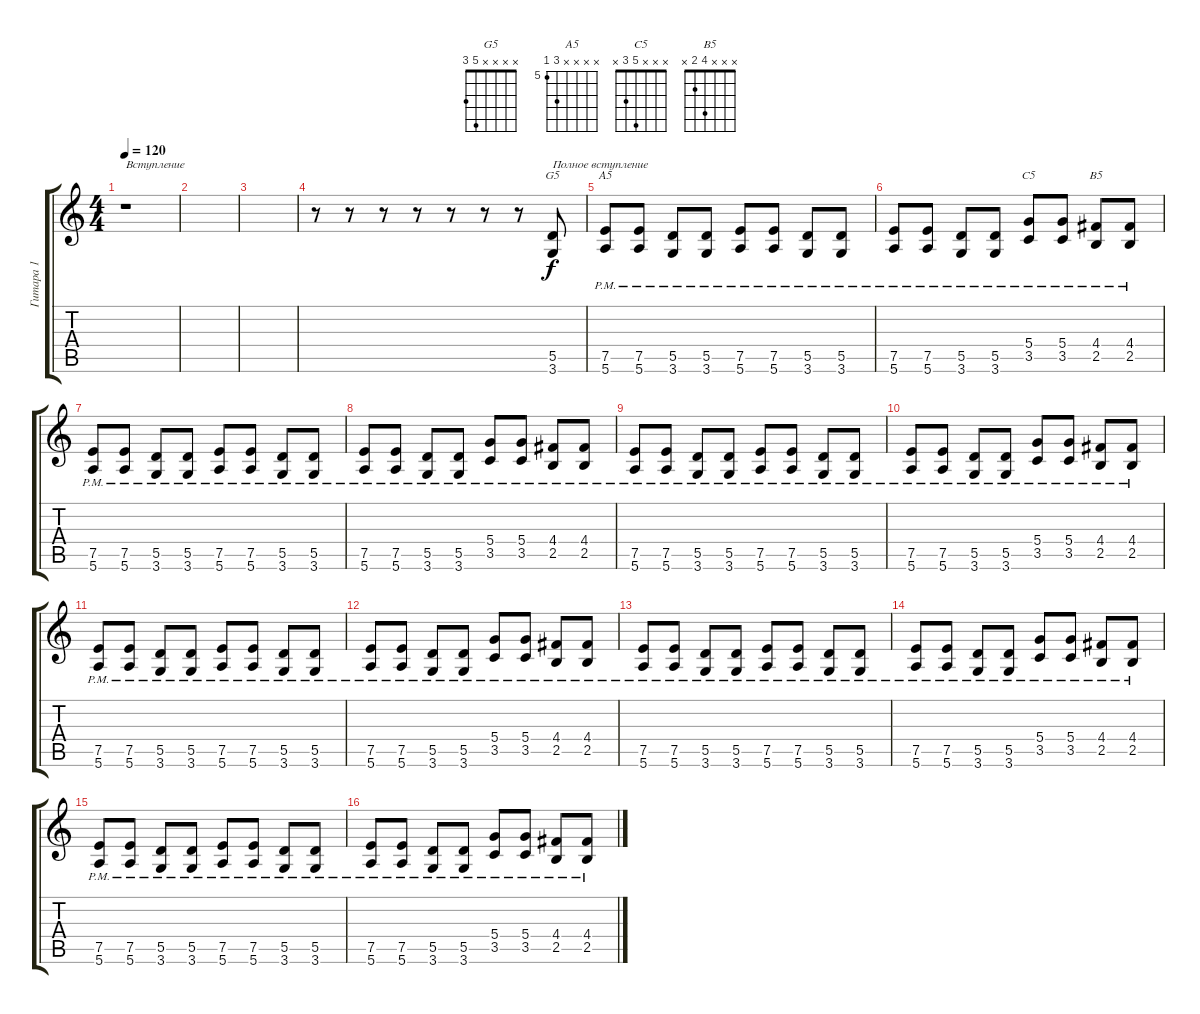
\track ("Гитара 1" "Гитара 1") {instrument distortionguitar}
\staff {score tabs}
\tuning (E4 B3 G3 D3 A2 E2) {hide}
\chord ("G5" x x x x 5 3)
\chord ("A5" x x x x 7 5) {firstfret 5}
\chord ("C5" x x x 5 3 x)
\chord ("B5" x x x 4 2 x)
\ts (4 4)
\tempo 120
\clef g2
\ks c
r.1{txt "Вступление" dy f instrument distortionguitar} |
|
|
r.8 r.8 r.8 r.8 r.8 r.8 r.8 (5.5 3.6).8{ch "G5" txt "Полное вступление"} |
(7.5{pm} 5.6).8{ch "A5"} (7.5{pm} 5.6).8 (5.5{pm} 3.6).8 (5.5{pm} 3.6).8 (7.5{pm} 5.6).8 (7.5{pm} 5.6).8 (5.5{pm} 3.6).8 (5.5{pm} 3.6).8 |
(7.5{pm} 5.6).8 (7.5{pm} 5.6).8 (5.5{pm} 3.6).8 (5.5{pm} 3.6).8 (5.4 3.5{pm}).8{ch "C5"} (5.4 3.5{pm}).8 (4.4 2.5{pm}).8{ch "B5"} (4.4 2.5{pm}).8 |
(7.5{pm} 5.6).8 (7.5{pm} 5.6).8 (5.5{pm} 3.6).8 (5.5{pm} 3.6).8 (7.5{pm} 5.6).8 (7.5{pm} 5.6).8 (5.5{pm} 3.6).8 (5.5{pm} 3.6).8 |
(7.5{pm} 5.6).8 (7.5{pm} 5.6).8 (5.5{pm} 3.6).8 (5.5{pm} 3.6).8 (5.4 3.5{pm}).8 (5.4 3.5{pm}).8 (4.4 2.5{pm}).8 (4.4 2.5{pm}).8 |
(7.5{pm} 5.6).8 (7.5{pm} 5.6).8 (5.5{pm} 3.6).8 (5.5{pm} 3.6).8 (7.5{pm} 5.6).8 (7.5{pm} 5.6).8 (5.5{pm} 3.6).8 (5.5{pm} 3.6).8 |
(7.5{pm} 5.6).8 (7.5{pm} 5.6).8 (5.5{pm} 3.6).8 (5.5{pm} 3.6).8 (5.4 3.5{pm}).8 (5.4 3.5{pm}).8 (4.4 2.5{pm}).8 (4.4 2.5{pm}).8 |
(7.5{pm} 5.6).8 (7.5{pm} 5.6).8 (5.5{pm} 3.6).8 (5.5{pm} 3.6).8 (7.5{pm} 5.6).8 (7.5{pm} 5.6).8 (5.5{pm} 3.6).8 (5.5{pm} 3.6).8 |
(7.5{pm} 5.6).8 (7.5{pm} 5.6).8 (5.5{pm} 3.6).8 (5.5{pm} 3.6).8 (5.4 3.5{pm}).8 (5.4 3.5{pm}).8 (4.4 2.5{pm}).8 (4.4 2.5{pm}).8 |
(7.5{pm} 5.6).8 (7.5{pm} 5.6).8 (5.5{pm} 3.6).8 (5.5{pm} 3.6).8 (7.5{pm} 5.6).8 (7.5{pm} 5.6).8 (5.5{pm} 3.6).8 (5.5{pm} 3.6).8 |
(7.5{pm} 5.6).8 (7.5{pm} 5.6).8 (5.5{pm} 3.6).8 (5.5{pm} 3.6).8 (5.4 3.5{pm}).8 (5.4 3.5{pm}).8 (4.4 2.5{pm}).8 (4.4 2.5{pm}).8 |
(7.5{pm} 5.6).8 (7.5{pm} 5.6).8 (5.5{pm} 3.6).8 (5.5{pm} 3.6).8 (7.5{pm} 5.6).8 (7.5{pm} 5.6).8 (5.5{pm} 3.6).8 (5.5{pm} 3.6).8 |
(7.5{pm} 5.6).8 (7.5{pm} 5.6).8 (5.5{pm} 3.6).8 (5.5{pm} 3.6).8 (5.4 3.5{pm}).8 (5.4 3.5{pm}).8 (4.4 2.5{pm}).8 (4.4 2.5{pm}).8
